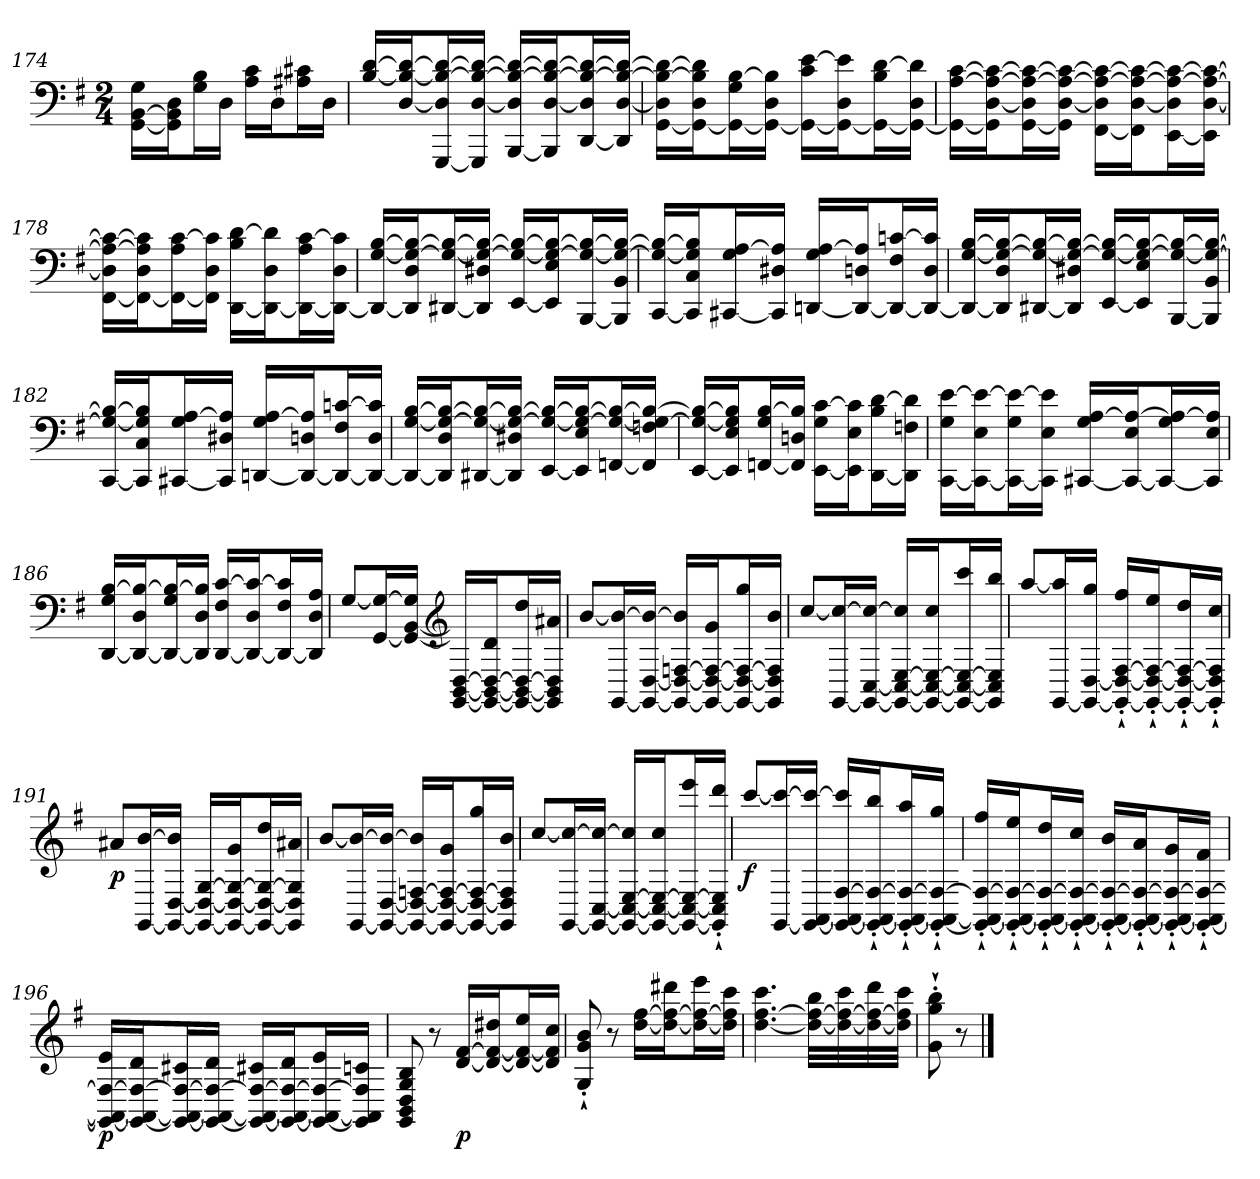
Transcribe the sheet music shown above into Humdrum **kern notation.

**kern	**dynam
*part1	*part1
*staff1	*staff1
*clefF4	*
*k[f#]	*
*G:	*
*M2/4	*
=174	=174
[16GG [16BB 16GLL	.
16GG] 16BB] 16DJ	.
16G 16BL	.
16DJJ	.
16A 16cLL	.
16DJ	.
16A#X 16c#XL	.
16DJJ	.
=175	=175
[16B [16dLL	.
[16D 16B_ 16d_J	.
[16GGG 16D] 16B_ 16d_L	.
16GGG] [16D 16B_ 16d_JJ	.
[16BBB 16D] 16B_ 16d_LL	.
16BBB] [16D 16B_ 16d_J	.
[16DD 16D] 16B_ 16d_L	.
16DD] [16D 16B_ 16d_JJ	.
=176	=176
[16GG 16D] 16B_ 16d_LL	.
16GG_ 16D 16B] 16d]J	.
16GG_ 16G [16BL	.
16GG_ 16D 16B]JJ	.
16GG_ 16c [16eLL	.
16GG_ 16D 16e]J	.
16GG_ 16B [16dL	.
16GG_ 16D 16d]JJ	.
=177	=177
16GG_ [16A [16cLL	.
16GG] [16D 16A_ 16c_J	.
[16GG 16D] 16A_ 16c_L	.
16GG] [16D 16A_ 16c_JJ	.
[16FF# 16D] 16A_ 16c_LL	.
16FF#] [16D 16A_ 16c_J	.
[16EE 16D] 16A_ 16c_L	.
16EE] [16D 16A_ 16c_JJ	.
=178	=178
[16FF# 16D] 16A_ 16c_LL	.
16FF#_ 16D 16A] 16c]J	.
16FF#_ 16A [16cL	.
16FF#] 16D 16c]JJ	.
[16DD 16B [16dLL	.
16DD_ 16D 16d]J	.
16DD_ 16A [16cL	.
16DD_ 16D 16c]JJ	.
=179	=179
16DD_ [16G [16BLL	.
16DD] 16D 16G_ 16B_J	.
[16DD#X 16G_ 16B_L	.
16DD#] 16D#X 16G_ 16B_JJ	.
[16EE 16G_ 16B_LL	.
16EE] 16E 16G_ 16B_J	.
[16BBB 16G_ 16B_L	.
16BBB] 16BB 16G_ 16B_JJ	.
=180	=180
[16CC 16G_ 16B_LL	.
16CC] 16C 16G] 16B]J	.
[16CC#X 16G [16AL	.
16CC#] 16D#X 16A]JJ	.
[16DDn 16G [16ALL	.
16DD_ 16Dn 16A]J	.
16DD_ 16F# [16cnL	.
16DD_ 16D 16c]JJ	.
=181	=181
16DD_ [16G [16BLL	.
16DD] 16D 16G_ 16B_J	.
[16DD#X 16G_ 16B_L	.
16DD#] 16D#X 16G_ 16B_JJ	.
[16EE 16G_ 16B_LL	.
16EE] 16E 16G_ 16B_J	.
[16BBB 16G_ 16B_L	.
16BBB] 16BB 16G_ 16B_JJ	.
=182	=182
[16CC 16G_ 16B_LL	.
16CC] 16C 16G] 16B]J	.
[16CC#X 16G [16AL	.
16CC#] 16D#X 16A]JJ	.
[16DDn 16G [16ALL	.
16DD_ 16Dn 16A]J	.
16DD_ 16F# [16cnL	.
16DD_ 16D 16c]JJ	.
=183	=183
16DD_ [16G [16BLL	.
16DD] 16D 16G_ 16B_J	.
[16DD#X 16G_ 16B_L	.
16DD#] 16D#X 16G_ 16B_JJ	.
[16EE 16G_ 16B_LL	.
16EE] 16E 16G_ 16B_J	.
[16FFn 16G_ 16B_L	.
16FF] 16Fn 16G_ 16B_JJ	.
=184	=184
[16EE 16G_ 16B_LL	.
16EE] 16E 16G] 16B]J	.
[16FFn 16G [16BL	.
16FF] 16Dn 16B]JJ	.
[16EE 16G [16cLL	.
16EE] 16E 16c]J	.
[16DD 16B [16dL	.
16DD] 16Fn 16d]JJ	.
=185	=185
[16CC 16G [16eLL	.
16CC_ 16E 16e_J	.
16CC_ 16G 16e_L	.
16CC] 16E 16e]JJ	.
[16CC#X 16G [16ALL	.
16CC#_ 16E 16A_J	.
16CC#_ 16G 16A_L	.
16CC#] 16E 16A]JJ	.
=186	=186
[16DD 16G [16BLL	.
16DD_ 16D 16B_J	.
16DD_ 16G 16B_L	.
16DD] 16D 16B]JJ	.
[16DD 16F# [16cLL	.
16DD_ 16D 16c_J	.
16DD_ 16F# 16c]L	.
16DD] 16D 16AJJ	.
=187	=187
[8GL	.
[16GG 16G_L	.
16GG_ [16BB 16G]JJ	.
*clefG2	*
16GG_ 16BB_ [16DLL	.
16GG_ 16BB_ 16D_ 16dJ	.
16GG_ 16BB_ 16D_ 16ddL	.
16GG] 16BB] 16D] 16a#XJJ	.
=188	=188
[8bL	.
[16GG 16b_L	.
16GG_ [16D 16b_JJ	.
16GG_ 16D_ [16Fn 16b]LL	.
16GG_ 16D_ 16F_ 16gJ	.
16GG_ 16D_ 16F_ 16ggL	.
16GG] 16D] 16F] 16bJJ	.
=189	=189
[8ccL	.
[16GG 16cc_L	.
16GG_ [16C 16cc_JJ	.
16GG_ 16C_ [16E 16cc]LL	.
16GG_ 16C_ 16E_ 16ccJ	.
16GG_ 16C_ 16E_ 16cccL	.
16GG] 16C] 16E] 16bbJJ	.
=190	=190
[8aaL	.
[16GG 16aa]L	.
16GG_ [16D 16ggJJ	.
16GG_'` 16D_'` [16F#'` 16ff#'`LL	.
16GG_'` 16D_'` 16F#_'` 16ee'`J	.
16GG_'` 16D_'` 16F#_'` 16dd'`L	.
16GG]'` 16D]'` 16F#]'` 16cc'`JJ	.
=191	=191
8a#XL	p
[16GG [16bL	.
16GG_ [16D 16b]JJ	.
16GG_ 16D_ [16GLL	.
16GG_ 16D_ 16G_ 16gJ	.
16GG_ 16D_ 16G_ 16ddL	.
16GG] 16D] 16G] 16a#XJJ	.
=192	=192
[8bL	.
[16GG 16b_L	.
16GG_ [16D 16b_JJ	.
16GG_ 16D_ [16Fn 16b]LL	.
16GG_ 16D_ 16F_ 16gJ	.
16GG_ 16D_ 16F_ 16ggL	.
16GG] 16D] 16F] 16bJJ	.
=193	=193
[8ccL	.
[16GG 16cc_L	.
16GG_ [16C 16cc_JJ	.
16GG_ 16C_ [16E 16cc]LL	.
16GG_ 16C_ 16E_ 16ccJ	.
16GG_ 16C_ 16E_ 16eeeL	.
16GG]'` 16C]'` 16E]'` 16ddd'`JJ	.
=194	=194
[8cccL	f
[16GG 16ccc_L	.
16GG_ [16AA 16ccc_JJ	.
16GG_ 16AA_ [16F# 16ccc]LL	.
16GG_'` 16AA_'` 16F#_'` 16bb'`J	.
16GG_'` 16AA_'` 16F#_'` 16aa'`L	.
16GG_'` 16AA_'` 16F#_'` 16gg'`JJ	.
=195	=195
16GG_'` 16AA_'` 16F#_'` 16ff#'`LL	.
16GG_'` 16AA_'` 16F#_'` 16ee'`J	.
16GG_'` 16AA_'` 16F#_'` 16dd'`L	.
16GG_'` 16AA_'` 16F#_'` 16cc'`JJ	.
16GG_'` 16AA_'` 16F#_'` 16b'`LL	.
16GG_'` 16AA_'` 16F#_'` 16a'`J	.
16GG_'` 16AA_'` 16F#_'` 16g'`L	.
16GG_'` 16AA_'` 16F#_'` 16f#'`JJ	.
=196	=196
16GG_ 16AA_ 16F#_ 16eLL	p
16GG_ 16AA_ 16F#_ 16dJ	.
16GG_ 16AA_ 16F#_ 16c#XL	.
16GG_ 16AA_ 16F#_ 16dJJ	.
16GG_ 16AA_ 16F#_ 16c#XLL	.
16GG_ 16AA_ 16F#_ 16dJ	.
16GG_ 16AA_ 16F#_ 16eL	.
16GG] 16AA] 16F#] 16cnJJ	.
=197	=197
8GG 8BB 8D 8G 8B	.
8r	.
[16d [16f#LL	p
16d_ 16f#_ 16dd#XJ	.
16d_ 16f#_ 16eeL	.
16d] 16f#] 16ccJJ	.
=198	=198
8G'` 8g'` 8b'`	.
8r	.
[16dd [16ff#LL	.
16dd_ 16ff#_ 16ddd#XJ	.
16dd_ 16ff#_ 16eeeL	.
16dd] 16ff#] 16cccJJ	.
=199	=199
[4.dd [4.ff# 4.ccc	.
32dd_ 32ff#_ 32bbLLL	.
32dd_ 32ff#_ 32ccc	.
32dd_ 32ff#_ 32ddd	.
32dd] 32ff#] 32cccJJJ	.
=200	=200
8g'` 8gg'` 8bb'`	.
8r	.
==	==
*-	*-
